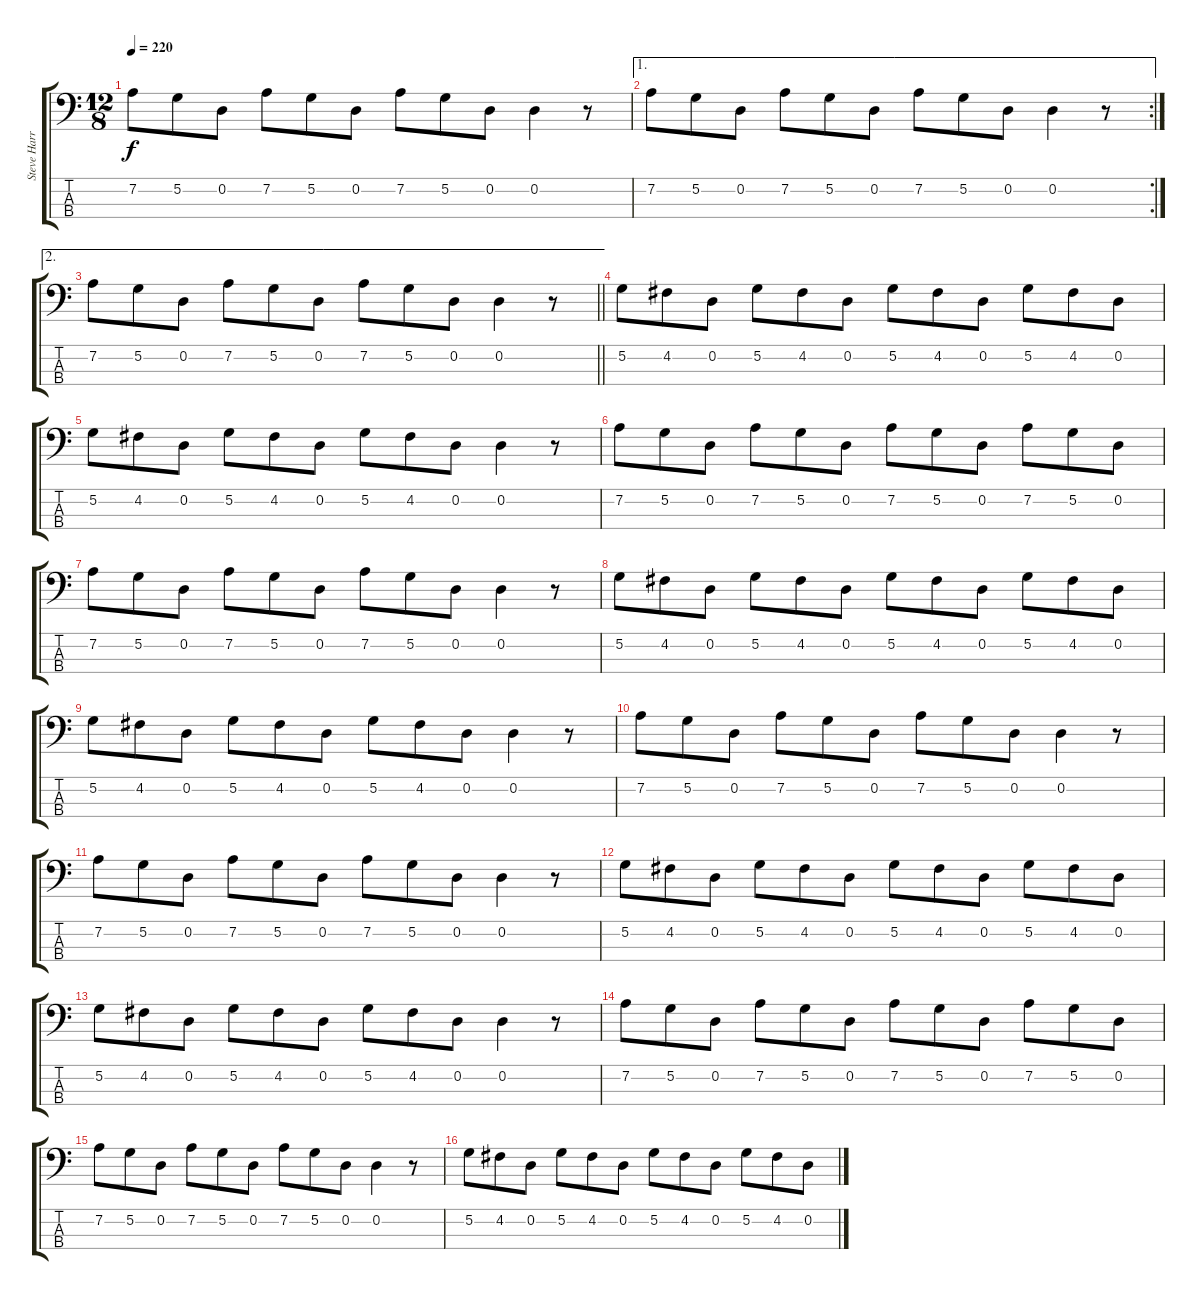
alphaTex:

\track ("Steve Harris" "Steve Harr") {instrument electricbassfinger}
\staff {score tabs}
\tuning (G2 D2 A1 E1) {hide}
\ts (12 8)
\tempo 220
\clef f4
\ks c
7.2.8{dy f} 5.2.8 0.2.8 7.2.8 5.2.8 0.2.8 7.2.8 5.2.8 0.2.8 0.2.4 r.8 |
\ae 1
\rc 2
7.2.8 5.2.8 0.2.8 7.2.8 5.2.8 0.2.8 7.2.8 5.2.8 0.2.8 0.2.4 r.8 |
\ae 2
\barLineRight lightlight
7.2.8 5.2.8 0.2.8 7.2.8 5.2.8 0.2.8 7.2.8 5.2.8 0.2.8 0.2.4 r.8 |
5.2.8 4.2.8 0.2.8 5.2.8 4.2.8 0.2.8 5.2.8 4.2.8 0.2.8 5.2.8 4.2.8 0.2.8 |
5.2.8 4.2.8 0.2.8 5.2.8 4.2.8 0.2.8 5.2.8 4.2.8 0.2.8 0.2.4 r.8 |
7.2.8 5.2.8 0.2.8 7.2.8 5.2.8 0.2.8 7.2.8 5.2.8 0.2.8 7.2.8 5.2.8 0.2.8 |
7.2.8 5.2.8 0.2.8 7.2.8 5.2.8 0.2.8 7.2.8 5.2.8 0.2.8 0.2.4 r.8 |
5.2.8 4.2.8 0.2.8 5.2.8 4.2.8 0.2.8 5.2.8 4.2.8 0.2.8 5.2.8 4.2.8 0.2.8 |
5.2.8 4.2.8 0.2.8 5.2.8 4.2.8 0.2.8 5.2.8 4.2.8 0.2.8 0.2.4 r.8 |
7.2.8 5.2.8 0.2.8 7.2.8 5.2.8 0.2.8 7.2.8 5.2.8 0.2.8 0.2.4 r.8 |
7.2.8 5.2.8 0.2.8 7.2.8 5.2.8 0.2.8 7.2.8 5.2.8 0.2.8 0.2.4 r.8 |
5.2.8 4.2.8 0.2.8 5.2.8 4.2.8 0.2.8 5.2.8 4.2.8 0.2.8 5.2.8 4.2.8 0.2.8 |
5.2.8 4.2.8 0.2.8 5.2.8 4.2.8 0.2.8 5.2.8 4.2.8 0.2.8 0.2.4 r.8 |
7.2.8 5.2.8 0.2.8 7.2.8 5.2.8 0.2.8 7.2.8 5.2.8 0.2.8 7.2.8 5.2.8 0.2.8 |
7.2.8 5.2.8 0.2.8 7.2.8 5.2.8 0.2.8 7.2.8 5.2.8 0.2.8 0.2.4 r.8 |
5.2.8 4.2.8 0.2.8 5.2.8 4.2.8 0.2.8 5.2.8 4.2.8 0.2.8 5.2.8 4.2.8 0.2.8
